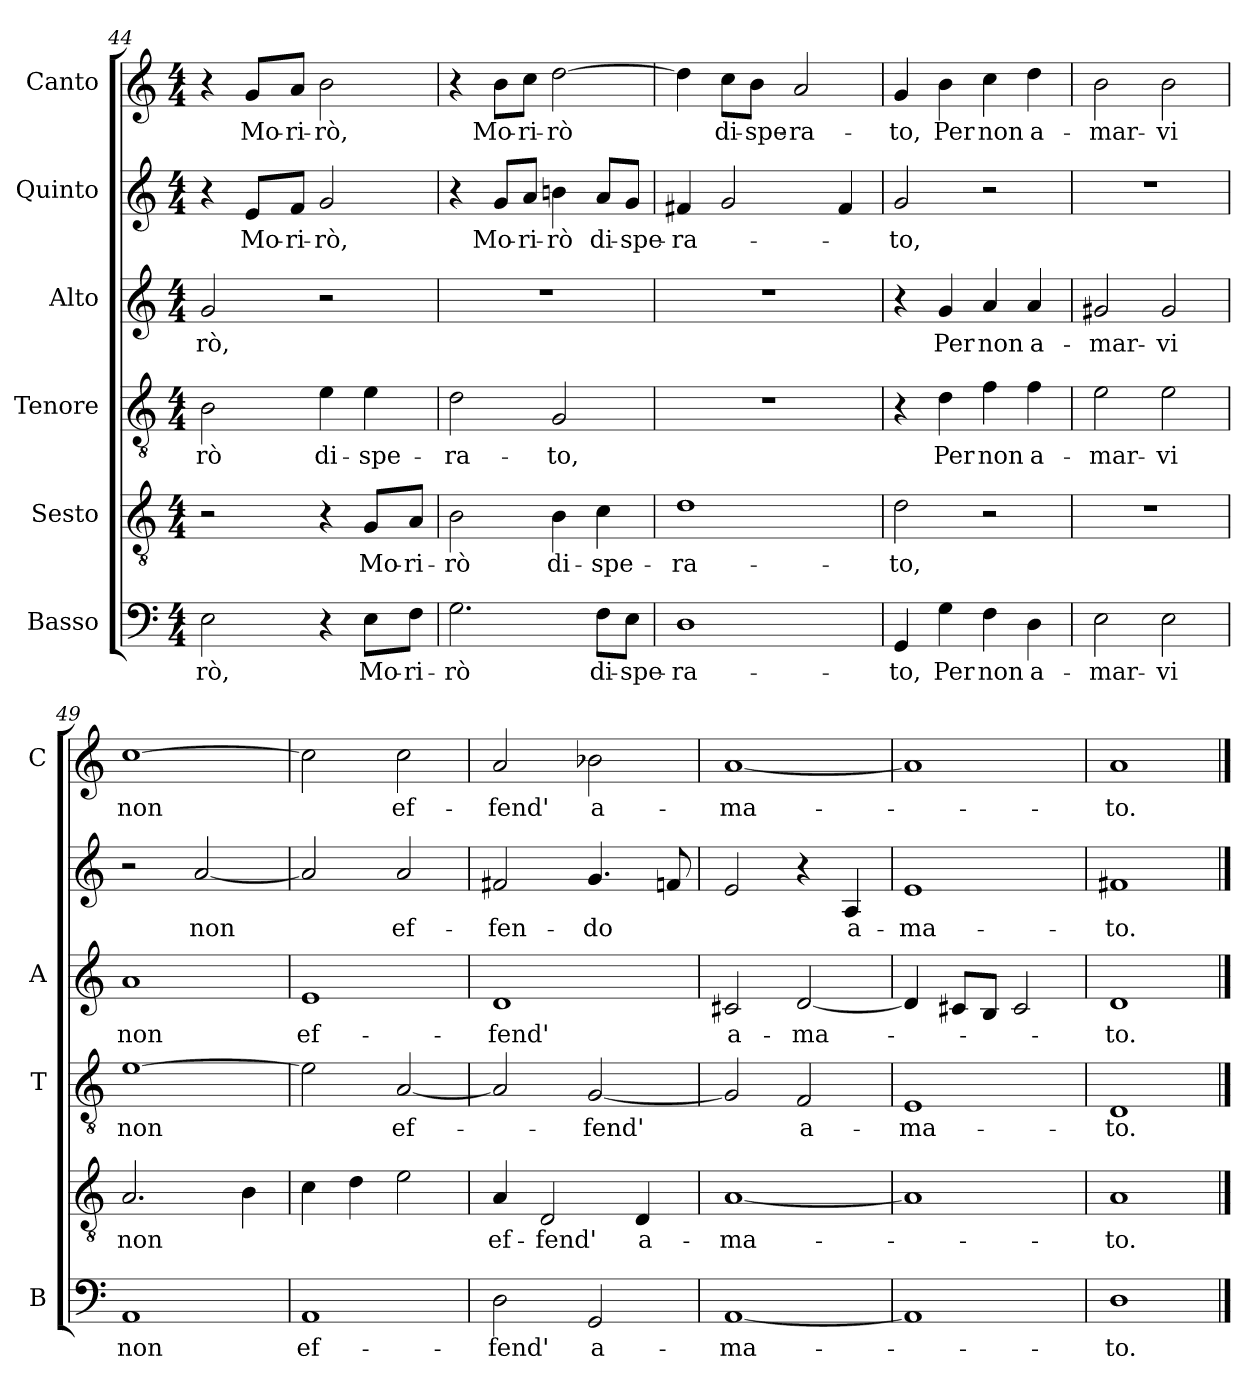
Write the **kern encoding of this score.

**kern	**text	**kern	**text	**kern	**text	**kern	**text	**kern	**text	**kern	**text
*part6	*part6	*part5	*part5	*part4	*part4	*part3	*part3	*part2	*part2	*part1	*part1
*staff6	*staff6	*staff5	*staff5	*staff4	*staff4	*staff3	*staff3	*staff2	*staff2	*staff1	*staff1
*I"Basso	*	*I"Sesto	*	*I"Tenore	*	*I"Alto	*	*I"Quinto	*	*I"Canto	*
*I'B	*	*	*	*I'T	*	*I'A	*	*	*	*I'C	*
*clefF4	*	*clefGv2	*	*clefGv2	*	*clefG2	*	*clefG2	*	*clefG2	*
*k[]	*	*k[]	*	*k[]	*	*k[]	*	*k[]	*	*k[]	*
*C:	*	*C:	*	*C:	*	*C:	*	*C:	*	*C:	*
*M4/4	*	*M4/4	*	*M4/4	*	*M4/4	*	*M4/4	*	*M4/4	*
=44	=44	=44	=44	=44	=44	=44	=44	=44	=44	=44	=44
!	!LO:LY:b	!	!	!	!LO:LY:b	!	!LO:LY:b	!	!	!	!
2E\	-rò,	2r	.	2B\	-rò	2g/	-rò,	4r	.	4r	.
!	!	!	!	!	!	!	!	!	!LO:LY:b	!	!LO:LY:b
.	.	.	.	.	.	.	.	8e/L	Mo-	8g/L	Mo-
!	!	!	!	!	!	!	!	!	!LO:LY:b	!	!LO:LY:b
.	.	.	.	.	.	.	.	8f/J	-ri-	8a/J	-ri-
!	!	!	!	!	!LO:LY:b	!	!	!	!LO:LY:b	!	!LO:LY:b
4r	.	4r	.	4e\	di-	2r	.	2g/	-rò,	2b\	-rò,
!	!LO:LY:b	!	!LO:LY:b	!	!LO:LY:b	!	!	!	!	!	!
8E\L	Mo-	8G/L	Mo-	4e\	-spe-	.	.	.	.	.	.
!	!LO:LY:b	!	!LO:LY:b	!	!	!	!	!	!	!	!
8F\J	-ri-	8A/J	-ri-	.	.	.	.	.	.	.	.
!!LO:LB:g=z
=45	=45	=45	=45	=45	=45	=45	=45	=45	=45	=45	=45
!	!LO:LY:b	!	!LO:LY:b	!	!LO:LY:b	!	!	!	!	!	!
2.G\	-rò	2B\	-rò	2d\	-ra-	1r	.	4r	.	4r	.
!	!	!	!	!	!	!	!	!	!LO:LY:b	!	!LO:LY:b
.	.	.	.	.	.	.	.	8g/L	Mo-	8b\L	Mo-
!	!	!	!	!	!	!	!	!	!LO:LY:b	!	!LO:LY:b
.	.	.	.	.	.	.	.	8a/J	-ri-	8cc\J	-ri-
!	!	!	!LO:LY:b	!	!LO:LY:b	!	!	!	!LO:LY:b	!	!LO:LY:b
.	.	4B\	di-	2G/	-to,	.	.	4bni\	-rò	[2dd\	-rò
!	!LO:LY:b	!	!LO:LY:b	!	!	!	!	!	!LO:LY:b	!	!
8F\L	di-	4c\	-spe-	.	.	.	.	8a/L	di-	.	.
!	!LO:LY:b	!	!	!	!	!	!	!	!LO:LY:b	!	!
8E\J	-spe-	.	.	.	.	.	.	8g/J	-spe-	.	.
=46	=46	=46	=46	=46	=46	=46	=46	=46	=46	=46	=46
!	!LO:LY:b	!	!LO:LY:b	!	!	!	!	!	!LO:LY:b	!	!
1D	-ra-	1d	-ra-	1r	.	1r	.	4f#X/	-ra-	4dd\]	.
!	!	!	!	!	!	!	!	!	!	!	!LO:LY:b
.	.	.	.	.	.	.	.	2g/	.	8cc\L	di-
!	!	!	!	!	!	!	!	!	!	!	!LO:LY:b
.	.	.	.	.	.	.	.	.	.	8b\J	-spe-
!	!	!	!	!	!	!	!	!	!	!	!LO:LY:b
.	.	.	.	.	.	.	.	.	.	2a/	-ra-
.	.	.	.	.	.	.	.	4f#/	.	.	.
=47	=47	=47	=47	=47	=47	=47	=47	=47	=47	=47	=47
!	!LO:LY:b	!	!LO:LY:b	!	!	!	!	!	!LO:LY:b	!	!LO:LY:b
4GG/	-to,	2d\	-to,	4r	.	4r	.	2g/	-to,	4g/	-to,
!	!LO:LY:b	!	!	!	!LO:LY:b	!	!LO:LY:b	!	!	!	!LO:LY:b
4G\	Per	.	.	4d\	Per	4g/	Per	.	.	4b\	Per
!	!LO:LY:b	!	!	!	!LO:LY:b	!	!LO:LY:b	!	!	!	!LO:LY:b
4F\	non	2r	.	4f\	non	4a/	non	2r	.	4cc\	non
!	!LO:LY:b	!	!	!	!LO:LY:b	!	!LO:LY:b	!	!	!	!LO:LY:b
4D\	a-	.	.	4f\	a-	4a/	a-	.	.	4dd\	a-
=48	=48	=48	=48	=48	=48	=48	=48	=48	=48	=48	=48
!	!LO:LY:b	!	!	!	!LO:LY:b	!	!LO:LY:b	!	!	!	!LO:LY:b
2E\	-mar-	1r	.	2e\	-mar-	2g#X/	-mar-	1r	.	2b\	-mar-
!	!LO:LY:b	!	!	!	!LO:LY:b	!	!LO:LY:b	!	!	!	!LO:LY:b
2E\	-vi	.	.	2e\	-vi	2g#/	-vi	.	.	2b\	-vi
=49	=49	=49	=49	=49	=49	=49	=49	=49	=49	=49	=49
!	!LO:LY:b	!	!LO:LY:b	!	!LO:LY:b	!	!LO:LY:b	!	!	!	!LO:LY:b
1AA	non	2.A/	non	[1e	non	1a	non	2r	.	[1cc	non
!	!	!	!	!	!	!	!	!	!LO:LY:b	!	!
.	.	.	.	.	.	.	.	[2a/	non	.	.
.	.	4B\	.	.	.	.	.	.	.	.	.
=50	=50	=50	=50	=50	=50	=50	=50	=50	=50	=50	=50
!	!LO:LY:b	!	!	!	!	!	!LO:LY:b	!	!	!	!
1AA	ef-	4c\	.	2e\]	.	1e	ef-	2a/]	.	2cc\]	.
.	.	4d\	.	.	.	.	.	.	.	.	.
!	!	!	!	!	!LO:LY:b	!	!	!	!LO:LY:b	!	!LO:LY:b
.	.	2e\	.	[2A/	ef-	.	.	2a/	ef-	2cc\	ef-
=51	=51	=51	=51	=51	=51	=51	=51	=51	=51	=51	=51
!	!LO:LY:b	!	!LO:LY:b	!	!	!	!LO:LY:b	!	!LO:LY:b	!	!LO:LY:b
2D\	-fend'	4A/	ef-	2A/]	.	1d	-fend'	2f#X/	-fen-	2a/	-fend'
!	!	!	!LO:LY:b	!	!	!	!	!	!	!	!
.	.	2D/	-fend'	.	.	.	.	.	.	.	.
!	!LO:LY:b	!	!	!	!LO:LY:b	!	!	!	!LO:LY:b	!	!LO:LY:b
2GG/	a-	.	.	[2G/	-fend'	.	.	4.g/	-do	2b-X\	a-
!	!	!	!LO:LY:b	!	!	!	!	!	!	!	!
.	.	4D/	a-	.	.	.	.	.	.	.	.
.	.	.	.	.	.	.	.	8fn/	.	.	.
=52	=52	=52	=52	=52	=52	=52	=52	=52	=52	=52	=52
!	!LO:LY:b	!	!LO:LY:b	!	!	!	!LO:LY:b	!	!	!	!LO:LY:b
[1AA	-ma-	[1A	-ma-	2G/]	.	2c#X/	a-	2e/	.	[1a	-ma-
!	!	!	!	!	!LO:LY:b	!	!LO:LY:b	!	!	!	!
.	.	.	.	2F/	a-	[2d/	-ma-	4r	.	.	.
!	!	!	!	!	!	!	!	!	!LO:LY:b	!	!
.	.	.	.	.	.	.	.	4A/	a-	.	.
=53	=53	=53	=53	=53	=53	=53	=53	=53	=53	=53	=53
!	!	!	!	!	!LO:LY:b	!	!	!	!LO:LY:b	!	!
1AA]	.	1A]	.	1E	-ma-	4d/]	.	1e	-ma-	1a]	.
.	.	.	.	.	.	8c#X/L	.	.	.	.	.
.	.	.	.	.	.	8B/J	.	.	.	.	.
.	.	.	.	.	.	2c#/	.	.	.	.	.
=54	=54	=54	=54	=54	=54	=54	=54	=54	=54	=54	=54
!	!LO:LY:b	!	!LO:LY:b	!	!LO:LY:b	!	!LO:LY:b	!	!LO:LY:b	!	!LO:LY:b
1D	-to.	1A	-to.	1D	-to.	1d	-to.	1f#X	-to.	1a	-to.
==	==	==	==	==	==	==	==	==	==	==	==
*-	*-	*-	*-	*-	*-	*-	*-	*-	*-	*-	*-
